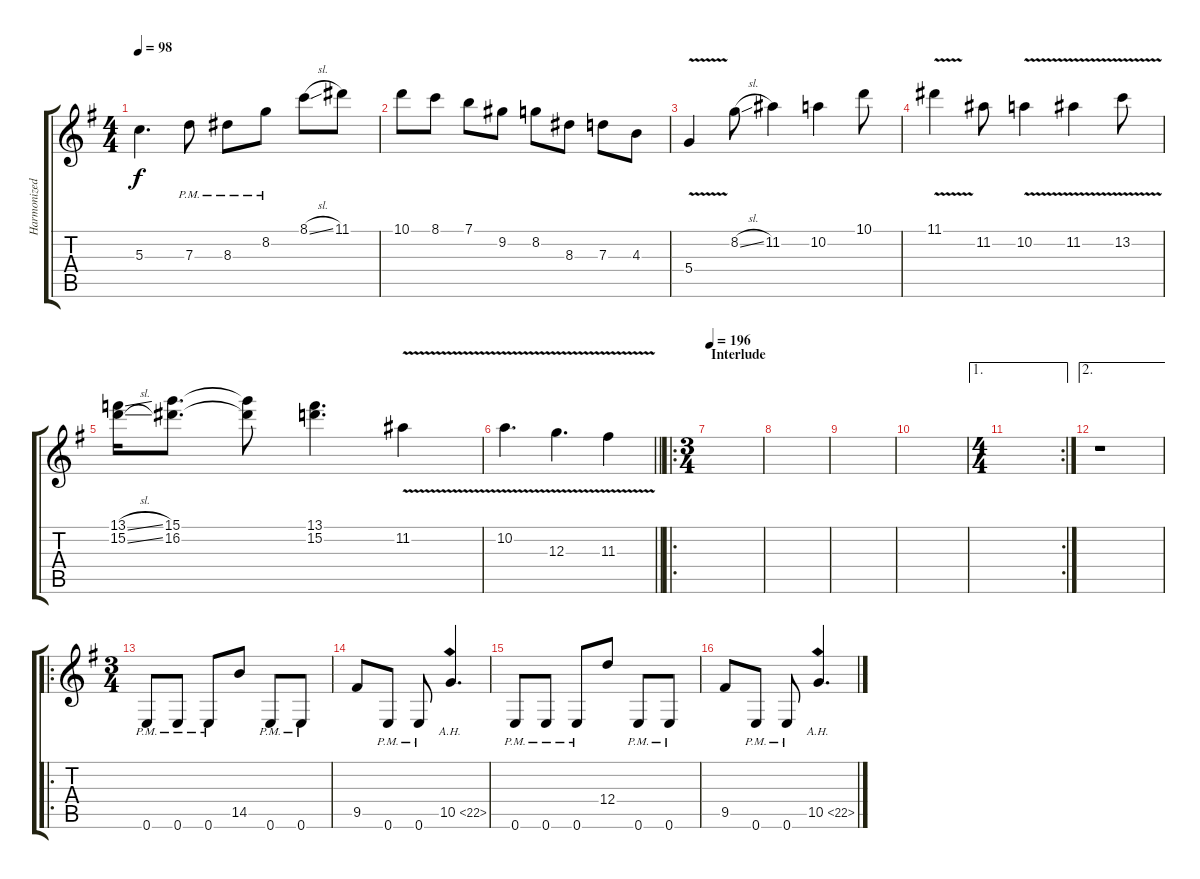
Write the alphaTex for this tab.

\track ("Harmonized/Rhythm Gtr" "Harmonized") {instrument distortionguitar}
\staff {score tabs}
\tuning (E4 B3 G3 D3 A2 E2) {hide}
\ts (4 4)
\tempo 98
\clef g2
\ks g
5.3.4{d dy f} 7.3{pm}.8 8.3{pm}.8 8.2{pm}.8 8.1{sl}.8 11.1.8 |
10.1.8 8.1.8 7.1.8 9.2.8 8.2.8 8.3.8 7.3.8 4.3.8 |
5.4{v}.4 8.2{sl}.8 11.2.4 10.2.4 10.1.8 |
11.1{v}.4 11.2.8 10.2{v}.4 11.2{v}.4 13.2{v}.8 |
(13.1{sl} 15.2{sl}).16 (15.1 16.2).8{d} (15.1{t} 16.2{t}).8 (13.1 15.2).4{d} 11.2{v}.4 |
\barLineRight lightlight
10.2{v}.4{d} 12.3{v}.4{d} 11.3{v}.4 |
\ro
\ts (3 4)
\section ("" "Interlude")
\tempo 196
|
|
|
|
\ae 1
\rc 2
\ts (4 4)
|
\ae 2
r.1 |
\ro
\ts (3 4)
0.6{pm}.8 0.6{pm}.8 0.6{pm}.8 14.5.8 0.6{pm}.8 0.6{pm}.8 |
9.5.8 0.6{pm}.8 0.6{pm}.8 10.5{ah 12}.4{d} |
0.6{pm}.8 0.6{pm}.8 0.6{pm}.8 12.4.8 0.6{pm}.8 0.6{pm}.8 |
9.5.8 0.6{pm}.8 0.6{pm}.8 10.5{ah 12}.4{d}
